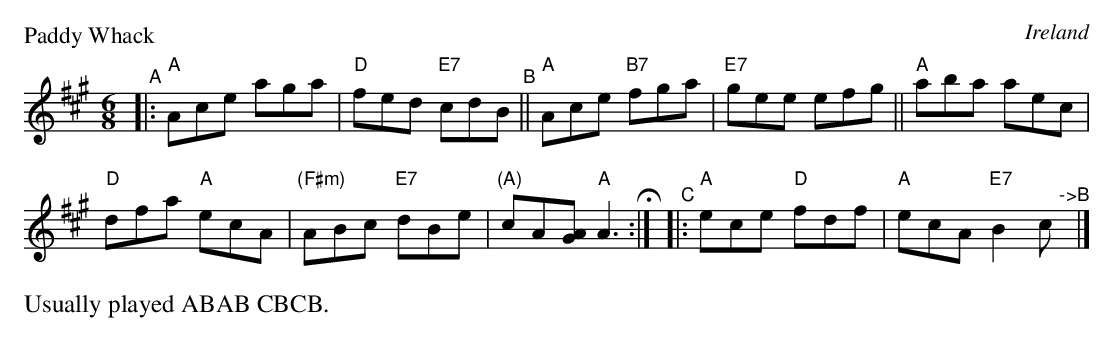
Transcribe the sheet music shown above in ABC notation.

X:1
P: Paddy Whack
O: Ireland
M: 6/8
L: 1/8
K: A
"^A"|: "A"Ace aga | "D"fed "E7"cdB "^B"|| "A"Ace "B7"fga | "E7"gee efg || "A"aba aec |
"D"dfa "A"ecA | "(F#m)"ABc "E7"dBe | "(A)"cA[GA] "A"A3 H:| "^C"|: "A"ece "D"fdf | "A"ecA "E7"B2c"^->B"[|] |]
